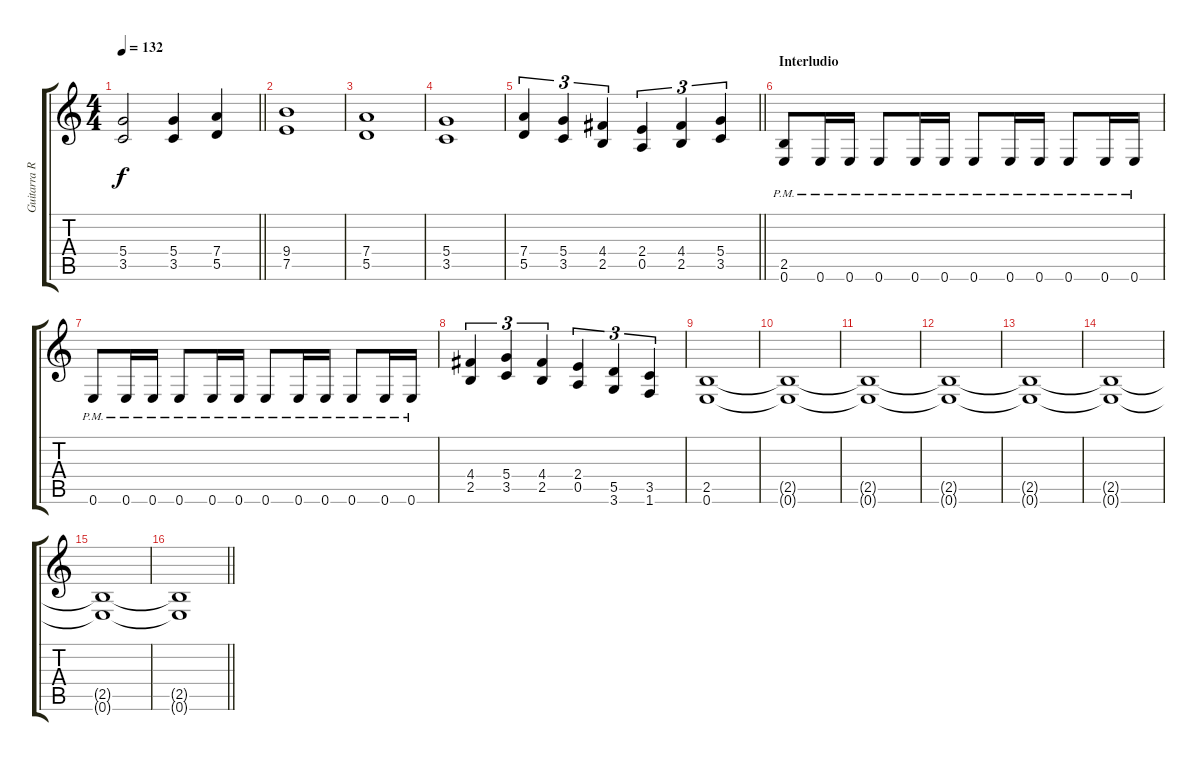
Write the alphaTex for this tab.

\track ("Guitarra Rítmica" "Guitarra R") {instrument distortionguitar}
\staff {score tabs}
\tuning (E4 B3 G3 D3 A2 E2) {hide}
\ts (4 4)
\tempo 132
\clef g2
\barLineRight lightlight
\ks c
(5.4 3.5).2{dy f} (5.4 3.5).4 (7.4 5.5).4 |
(9.4 7.5).1 |
(7.4 5.5).1 |
(5.4 3.5).1 |
\barLineRight lightlight
(7.4 5.5).4{tu (3 2)} (5.4 3.5).4{tu (3 2)} (4.4 2.5).4{tu (3 2)} (2.4 0.5).4{tu (3 2)} (4.4 2.5).4{tu (3 2)} (5.4 3.5).4{tu (3 2)} |
\section ("" "Interludio")
(2.5 0.6{pm}).8 0.6{pm}.16 0.6{pm}.16 0.6{pm}.8 0.6{pm}.16 0.6{pm}.16 0.6{pm}.8 0.6{pm}.16 0.6{pm}.16 0.6{pm}.8 0.6{pm}.16 0.6{pm}.16 |
0.6{pm}.8 0.6{pm}.16 0.6{pm}.16 0.6{pm}.8 0.6{pm}.16 0.6{pm}.16 0.6{pm}.8 0.6{pm}.16 0.6{pm}.16 0.6{pm}.8 0.6{pm}.16 0.6{pm}.16 |
(4.4 2.5).4{tu (3 2)} (5.4 3.5).4{tu (3 2)} (4.4 2.5).4{tu (3 2)} (2.4 0.5).4{tu (3 2)} (5.5 3.6).4{tu (3 2)} (3.5 1.6).4{tu (3 2)} |
(2.5 0.6).1{volume 6} |
(2.5{t} 0.6{t}).1 |
(2.5{t} 0.6{t}).1 |
(2.5{t} 0.6{t}).1 |
(2.5{t} 0.6{t}).1{volume 0} |
(2.5{t} 0.6{t}).1 |
(2.5{t} 0.6{t}).1 |
\barLineRight lightlight
(2.5{t} 0.6{t}).1
